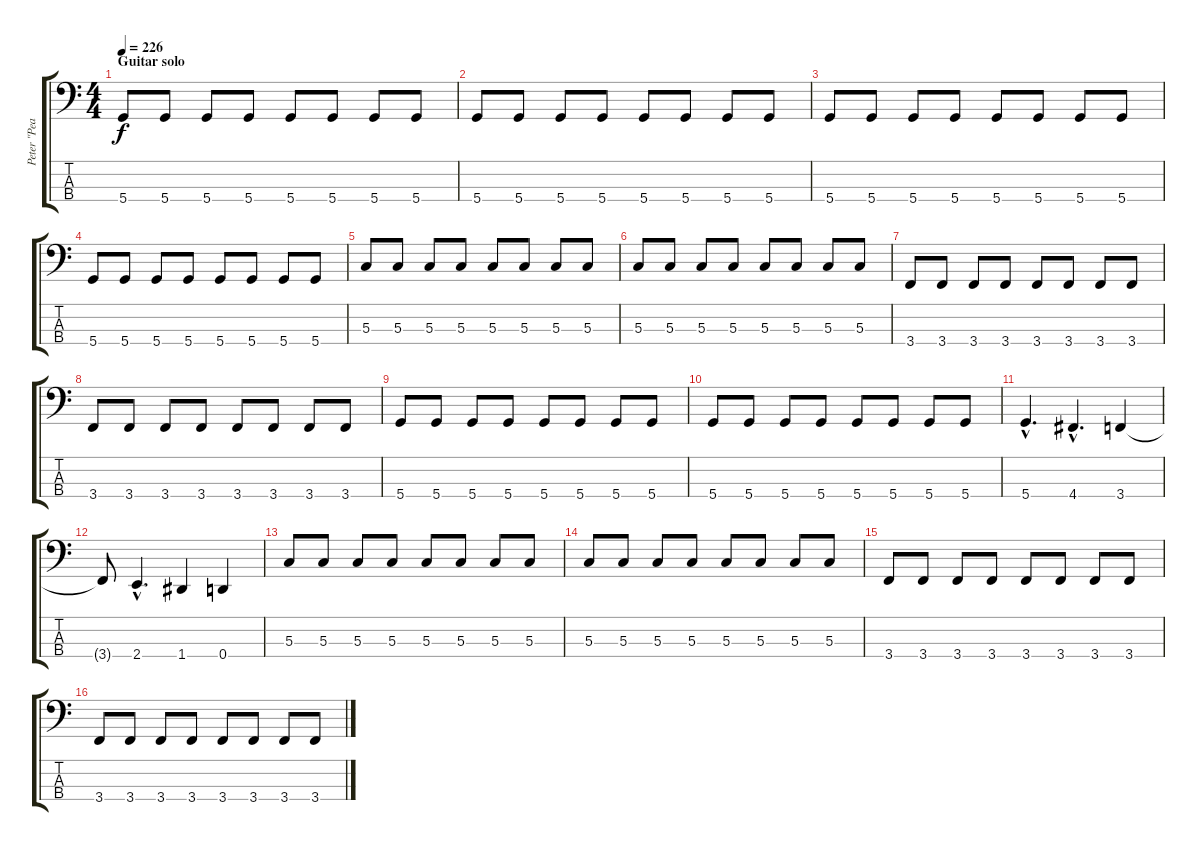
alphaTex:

\track ("Peter \"Peavy\" Wagner" "Peter \"Pea") {instrument electricbassfinger}
\staff {score tabs}
\tuning (F2 C2 G1 D1) {hide}
\ts (4 4)
\section ("" "Guitar solo")
\tempo 226
\clef f4
\ks c
5.4.8{dy f volume 14} 5.4.8 5.4.8 5.4.8 5.4.8 5.4.8 5.4.8 5.4.8 |
5.4.8 5.4.8 5.4.8 5.4.8 5.4.8 5.4.8 5.4.8 5.4.8 |
5.4.8 5.4.8 5.4.8 5.4.8 5.4.8 5.4.8 5.4.8 5.4.8 |
5.4.8 5.4.8 5.4.8 5.4.8 5.4.8 5.4.8 5.4.8 5.4.8 |
5.3.8 5.3.8 5.3.8 5.3.8 5.3.8 5.3.8 5.3.8 5.3.8 |
5.3.8 5.3.8 5.3.8 5.3.8 5.3.8 5.3.8 5.3.8 5.3.8 |
3.4.8 3.4.8 3.4.8 3.4.8 3.4.8 3.4.8 3.4.8 3.4.8 |
3.4.8 3.4.8 3.4.8 3.4.8 3.4.8 3.4.8 3.4.8 3.4.8 |
5.4.8 5.4.8 5.4.8 5.4.8 5.4.8 5.4.8 5.4.8 5.4.8 |
5.4.8 5.4.8 5.4.8 5.4.8 5.4.8 5.4.8 5.4.8 5.4.8 |
5.4{hac}.4{d} 4.4{hac}.4{d} 3.4.4 |
3.4{t}.8 2.4{hac}.4{d} 1.4.4 0.4.4 |
5.3.8 5.3.8 5.3.8 5.3.8 5.3.8 5.3.8 5.3.8 5.3.8 |
5.3.8 5.3.8 5.3.8 5.3.8 5.3.8 5.3.8 5.3.8 5.3.8 |
3.4.8 3.4.8 3.4.8 3.4.8 3.4.8 3.4.8 3.4.8 3.4.8 |
3.4.8 3.4.8 3.4.8 3.4.8 3.4.8 3.4.8 3.4.8 3.4.8
